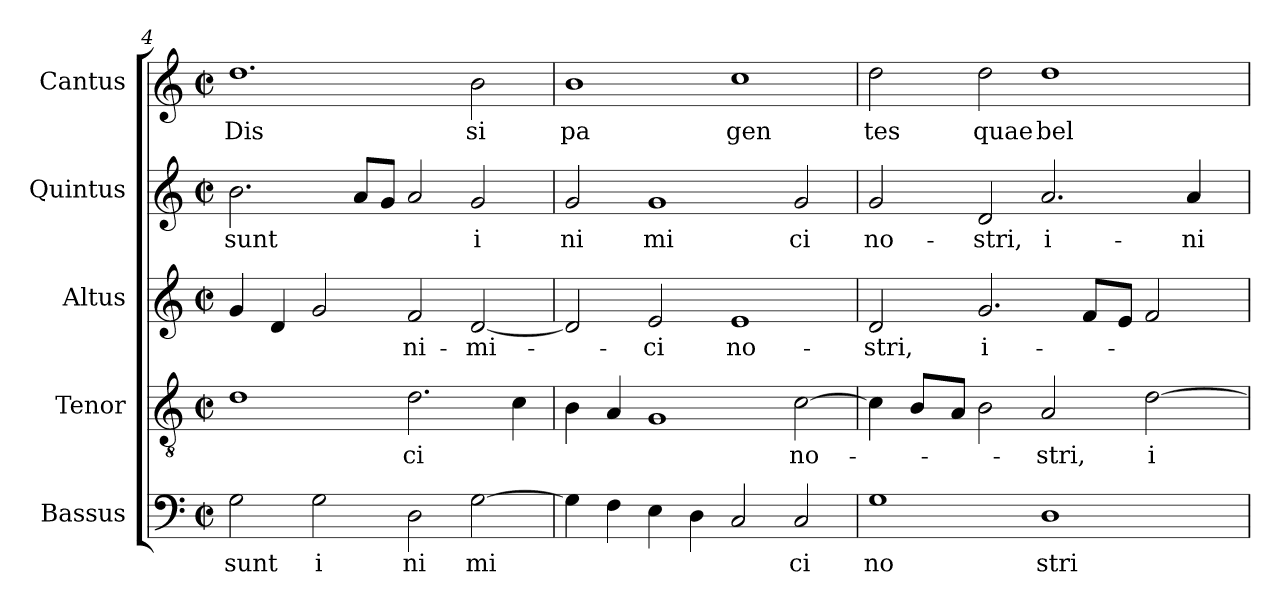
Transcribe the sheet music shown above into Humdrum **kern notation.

**kern	**text	**kern	**text	**kern	**text	**kern	**text	**kern	**text
*part5	*part5	*part4	*part4	*part3	*part3	*part2	*part2	*part1	*part1
*staff5	*staff5	*staff4	*staff4	*staff3	*staff3	*staff2	*staff2	*staff1	*staff1
*I"Bassus	*	*I"Tenor	*	*I"Altus	*	*I"Quintus	*	*I"Cantus	*
*clefF4	*	*clefGv2	*	*clefG2	*	*clefG2	*	*clefG2	*
*M2/2	*	*M2/2	*	*M2/2	*	*M2/2	*	*M2/2	*
*met(c|)	*	*met(c|)	*	*met(c|)	*	*met(c|)	*	*met(c|)	*
=4	=4	=4	=4	=4	=4	=4	=4	=4	=4
!	!LO:LY:b:cj	!	!	!	!	!	!LO:LY:b	!	!LO:LY:b:cj
2G\	sunt	1d	.	4g/	.	2.b\	sunt	1.dd	Dis
.	.	.	.	4d/	.	.	.	.	.
!	!LO:LY:b:cj	!	!	!	!	!	!	!	!
2G\	i	.	.	2g/	.	.	.	.	.
.	.	.	.	.	.	8a/L	.	.	.
.	.	.	.	.	.	8g/J	.	.	.
!	!LO:LY:b:cj	!	!LO:LY:b:cj	!	!LO:LY:b:cj	!	!	!	!
2D\	ni	2.d\	-ci	2f/	-ni-	2a/	.	.	.
!	!LO:LY:b	!	!	!	!LO:LY:b	!	!LO:LY:b:cj	!	!LO:LY:b:cj
[>2G\	mi	.	.	[<2d/	-mi-	2g/	i	2b\	si
.	.	4c\	.	.	.	.	.	.	.
=5	=5	=5	=5	=5	=5	=5	=5	=5	=5
!	!	!	!	!	!	!	!LO:LY:b:cj	!	!LO:LY:b:cj
4G\]	.	4B\	.	2d/]	.	2g/	ni	1b	pa
4F\	.	4A/	.	.	.	.	.	.	.
!	!	!	!	!	!LO:LY:b:cj	!	!LO:LY:b:cj	!	!
4E\	.	1G	.	2e/	-ci	1g	mi	.	.
4D\	.	.	.	.	.	.	.	.	.
!	!	!	!	!	!LO:LY:b:cj	!	!	!	!LO:LY:b:cj
2C/	.	.	.	1e	no-	.	.	1cc	gen
!	!LO:LY:b:cj	!	!LO:LY:b:cj	!	!	!	!LO:LY:b:cj	!	!
2C/	ci	[<2c\	no-	.	.	2g/	ci	.	.
!!LO:LB:g=z
=6	=6	=6	=6	=6	=6	=6	=6	=6	=6
!	!LO:LY:b:cj	!	!	!	!LO:LY:b:cj	!	!LO:LY:b:cj	!	!LO:LY:b:cj
*^	*	*	*	*	*	*	*	*	*
1G	4ryy	no	4c\]	.	2d/	-stri,	2g/	no-	2dd\	tes
.	16ryy	.	8B/L	.	.	.	.	.	.	.
.	64ryy	.	.	.	.	.	.	.	.	.
.	1ryy	.	.	.	.	.	.	.	.	.
.	.	.	8A/J	.	.	.	.	.	.	.
!	!	!	!	!	!	!LO:LY:b:rj	!	!LO:LY:b:cj	!	!LO:LY:b:cj
.	.	.	2B\	.	2.g/	i-	2d/	-stri,	2dd\	quae
!	!	!LO:LY:b:cj	!	!LO:LY:b:cj	!	!	!	!LO:LY:b:cj	!	!LO:LY:b:cj
1D	.	stri	2A/	-stri,	.	.	2.a/	i-	1dd	bel-
.	.	.	.	.	8f/L	.	.	.	.	.
.	2ryy	.	.	.	.	.	.	.	.	.
.	.	.	.	.	8e/J	.	.	.	.	.
!	!	!	!	!LO:LY:b:rj	!	!	!	!	!	!
.	.	.	[>2d\	i	2f/	.	.	.	.	.
!	!	!	!	!	!	!	!	!LO:LY:b:cj	!	!
.	.	.	.	.	.	.	4a/	-ni-	.	.
.	8ryy	.	.	.	.	.	.	.	.	.
.	32.ryy	.	.	.	.	.	.	.	.	.
*v	*v	*	*	*	*	*	*	*	*	*
=	=	=	=	=	=	=	=	=	=
*-	*-	*-	*-	*-	*-	*-	*-	*-	*-
